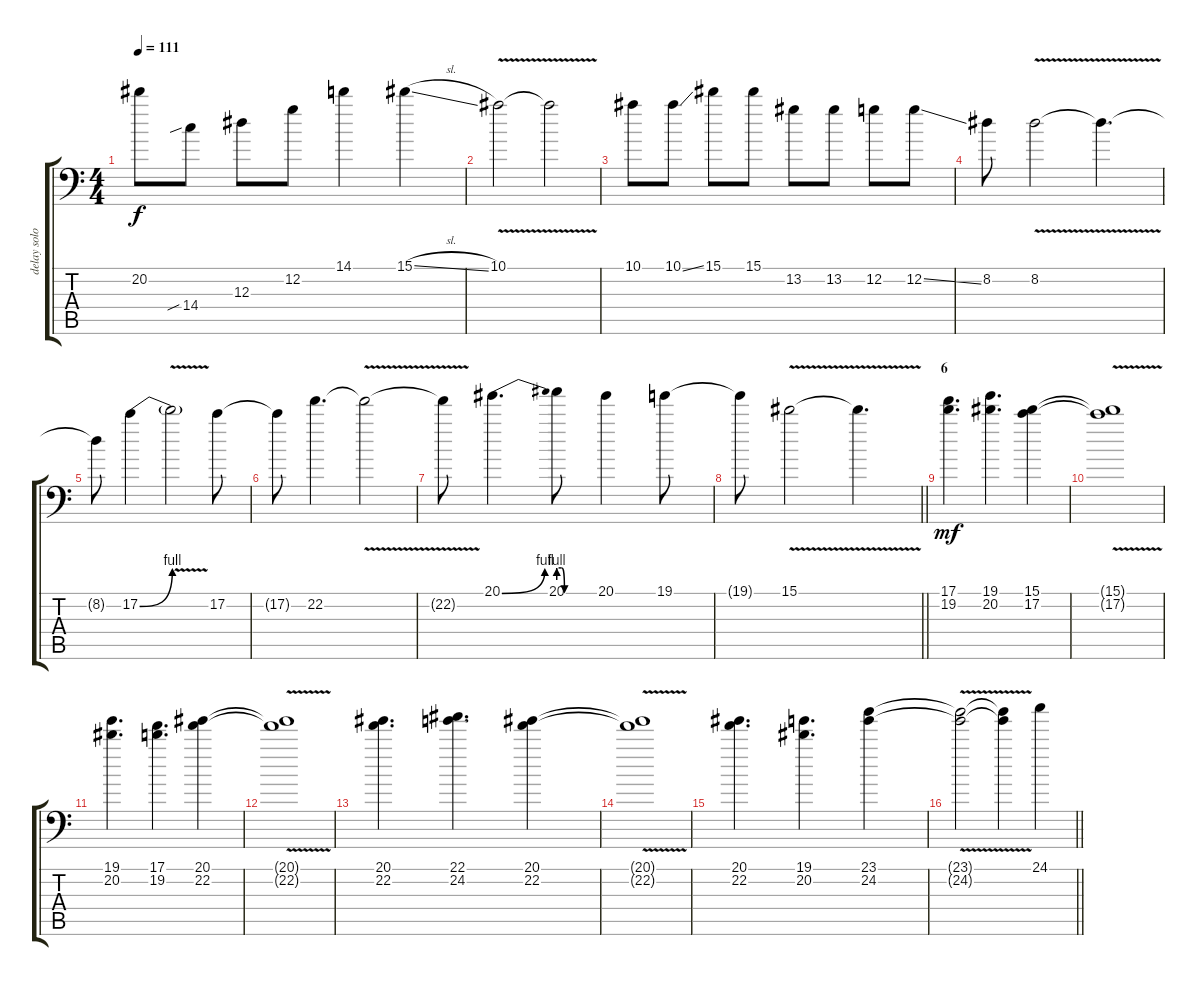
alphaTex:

\track ("delay solo" "delay solo") {mute instrument distortionguitar}
\staff {score tabs}
\tuning (C4 G3 Eb3 Bb2 F2 Bb1) {hide}
\ts (4 4)
\tempo 111
\clef f4
\ks c
20.2{t}.8{dy f} 14.4{sib}.8 12.3.8 12.2.8 14.1.4 15.1{sl}.4 |
10.1{v}.2 10.1{t}.2 |
10.1.8 10.1{ss}.8 15.1.8 15.1.8 13.2.8 13.2.8 12.2.8 12.2{ss}.8 |
8.2.8 8.2{v}.2 8.2{t}.4{d} |
8.2{t}.8 17.2{be (bend 0 0 60 4)}.4 17.2{v t}.2 17.2.8 |
17.2{t}.8 22.2.4{d} 22.2{v t}.2 |
22.2{t}.8 20.1{be (bend 0 0 60 4)}.4{d} 20.1{be (custom 0 4 5 4 10 0 30 0 60 0)}.8 20.1.4 19.1.8 |
\barLineRight lightlight
19.1{t}.8 15.1{v}.2 15.1{t}.4{d} |
\section ("" "6")
(17.1 19.2).4{d dy mf} (19.1 20.2).4{d} (15.1 17.2).4 |
(15.1{v t} 17.2{t}).1 |
(19.1 20.2).4{d} (17.1 19.2).4{d} (20.1 22.2).4 |
(20.1{v t} 22.2{t}).1 |
(20.1 22.2).4{d} (22.1 24.2).4{d} (20.1 22.2).4 |
(20.1{v t} 22.2{t}).1 |
(20.1 22.2).4{d} (19.1 20.2).4{d} (23.1 24.2).4 |
\barLineRight lightlight
(23.1{v t} 24.2{t}).2 (23.1{t} 24.2{t}).4 24.1.4
